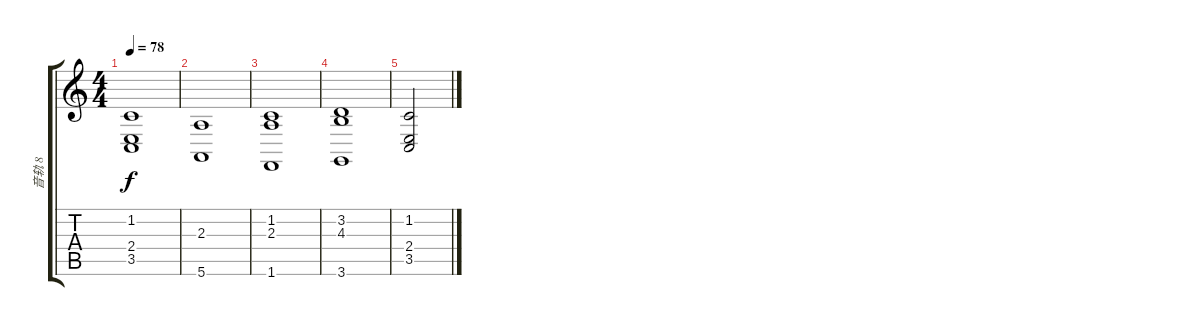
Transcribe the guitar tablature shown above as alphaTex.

\track ("音轨 8" "音轨 8") {instrument synthstrings2}
\staff {score tabs}
\tuning (E4 B3 G3 D3 A2 E2) {hide}
\ts (4 4)
\tempo 78
\clef g2
\ks c
(1.2 2.4 3.5).1{dy f instrument synthstrings2} |
(2.3 5.6).1 |
(1.2 2.3 1.6).1 |
(3.2 4.3 3.6).1 |
(1.2 2.4 3.5).2
